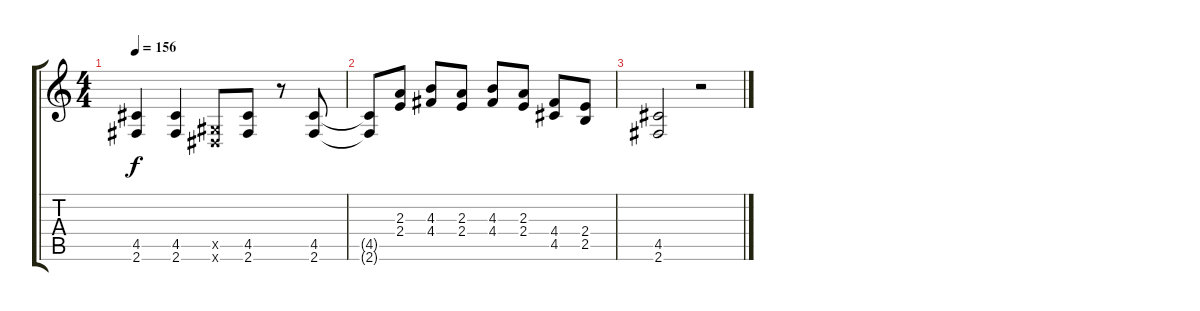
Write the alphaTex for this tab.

\track "" {instrument overdrivenguitar}
\staff {score tabs}
\tuning (E4 B3 G3 D3 A2 E2) {hide}
\ts (4 4)
\tempo 156
\clef g2
\ks c
(4.5 2.6).4{dy f} (4.5 2.6).4 (-1.5{x} -1.6{x}).8 (4.5 2.6).8 r.8 (4.5 2.6).8 |
(4.5{t} 2.6{t}).8 (2.3 2.4).8 (4.3 4.4).8 (2.3 2.4).8 (4.3 4.4).8 (2.3 2.4).8 (4.4 4.5).8 (2.4 2.5).8 |
(4.5 2.6).2 r.2
